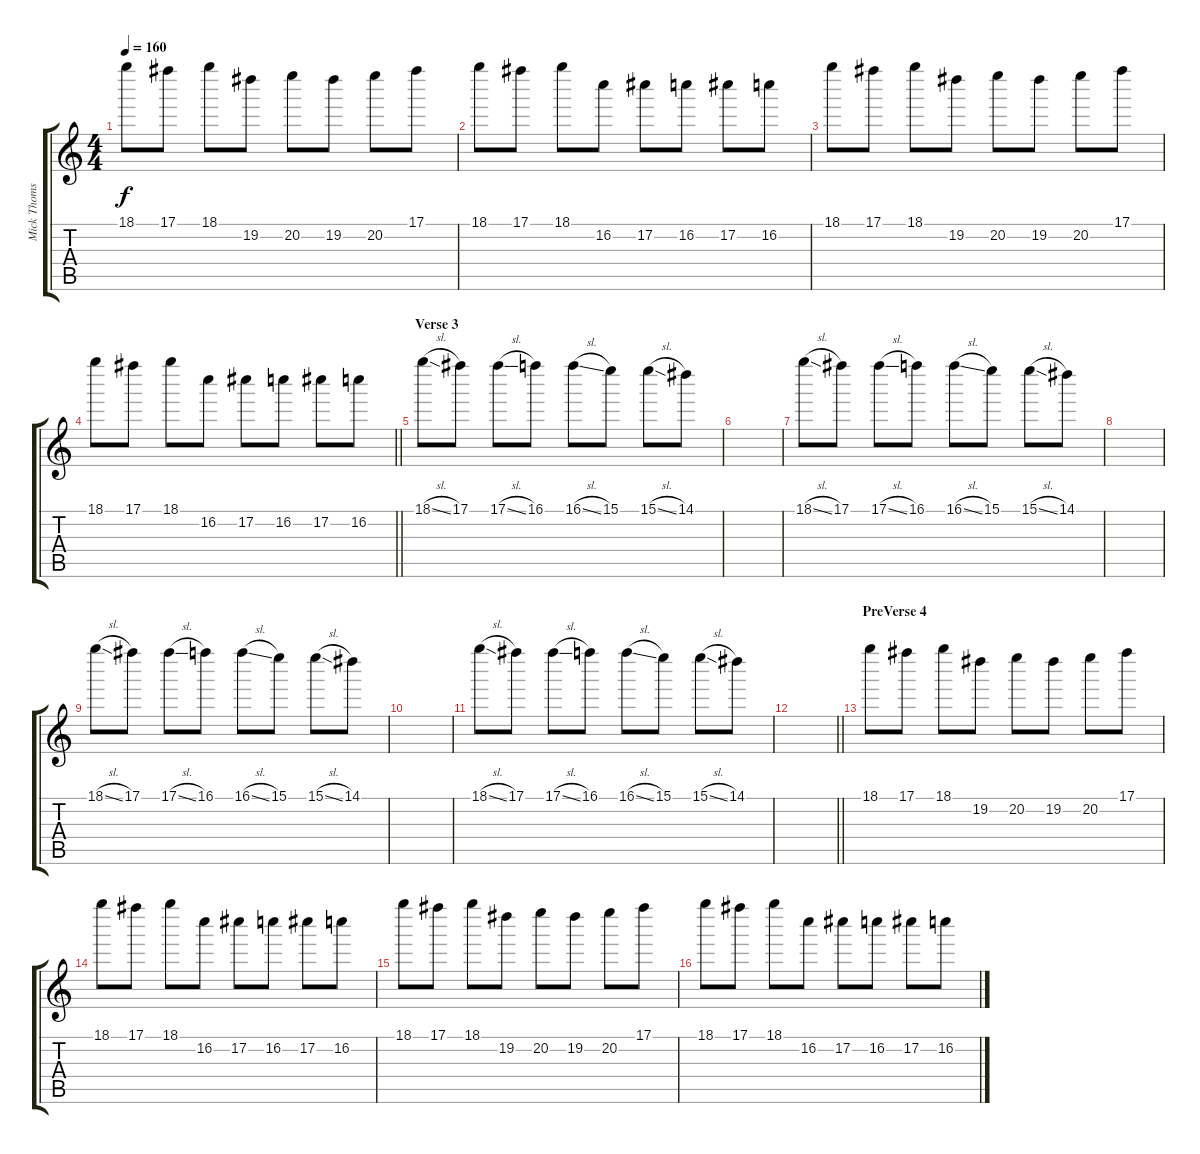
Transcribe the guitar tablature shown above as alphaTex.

\track ("Mick Thomson" "Mick Thoms") {instrument distortionguitar}
\staff {score tabs}
\tuning (Db5 Ab4 E3 B2 Gb2 B1) {hide}
\ts (4 4)
\tempo 160
\clef g2
\ks c
18.1.8{dy f} 17.1.8 18.1.8 19.2.8 20.2.8 19.2.8 20.2.8 17.1.8 |
18.1.8 17.1.8 18.1.8 16.2.8 17.2.8 16.2.8 17.2.8 16.2.8 |
18.1.8 17.1.8 18.1.8 19.2.8 20.2.8 19.2.8 20.2.8 17.1.8 |
\barLineRight lightlight
18.1.8 17.1.8 18.1.8 16.2.8 17.2.8 16.2.8 17.2.8 16.2.8 |
\section ("" "Verse 3")
18.1{sl}.8 17.1.8 17.1{sl}.8 16.1.8 16.1{sl}.8 15.1.8 15.1{sl}.8 14.1.8 |
|
18.1{sl}.8 17.1.8 17.1{sl}.8 16.1.8 16.1{sl}.8 15.1.8 15.1{sl}.8 14.1.8 |
|
18.1{sl}.8 17.1.8 17.1{sl}.8 16.1.8 16.1{sl}.8 15.1.8 15.1{sl}.8 14.1.8 |
|
18.1{sl}.8 17.1.8 17.1{sl}.8 16.1.8 16.1{sl}.8 15.1.8 15.1{sl}.8 14.1.8 |
\barLineRight lightlight
|
\section ("" "PreVerse 4")
18.1.8 17.1.8 18.1.8 19.2.8 20.2.8 19.2.8 20.2.8 17.1.8 |
18.1.8 17.1.8 18.1.8 16.2.8 17.2.8 16.2.8 17.2.8 16.2.8 |
18.1.8 17.1.8 18.1.8 19.2.8 20.2.8 19.2.8 20.2.8 17.1.8 |
18.1.8 17.1.8 18.1.8 16.2.8 17.2.8 16.2.8 17.2.8 16.2.8
